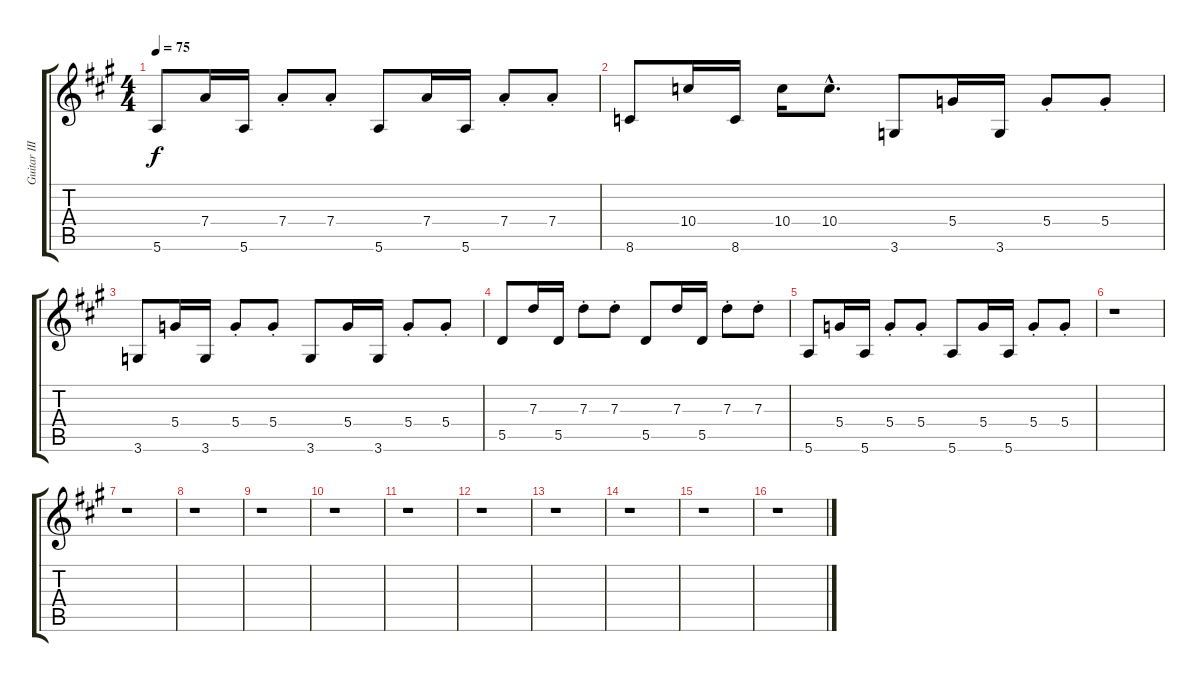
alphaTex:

\track ("Guitar III" "Guitar III") {instrument electricguitarclean}
\staff {score tabs}
\tuning (E4 B3 G3 D3 A2 E2) {hide}
\ts (4 4)
\tempo 75
\clef g2
\ks a
5.6.8{dy f} 7.4.16 5.6.16 7.4{st}.8 7.4{st}.8 5.6.8 7.4.16 5.6.16 7.4{st}.8 7.4{st}.8 |
8.6.8 10.4.16 8.6.16 10.4.16 10.4{hac}.8{d} 3.6.8 5.4.16 3.6.16 5.4{st}.8 5.4{st}.8 |
3.6.8 5.4.16 3.6.16 5.4{st}.8 5.4{st}.8 3.6.8 5.4.16 3.6.16 5.4{st}.8 5.4{st}.8 |
5.5.8 7.3.16 5.5.16 7.3{st}.8 7.3{st}.8 5.5.8 7.3.16 5.5.16 7.3{st}.8 7.3{st}.8 |
5.6.8 5.4.16 5.6.16 5.4{st}.8 5.4{st}.8 5.6.8 5.4.16 5.6.16 5.4{st}.8 5.4{st}.8 |
r.1 |
r.1 |
r.1 |
r.1 |
r.1 |
r.1 |
r.1 |
r.1 |
r.1 |
r.1 |
r.1
